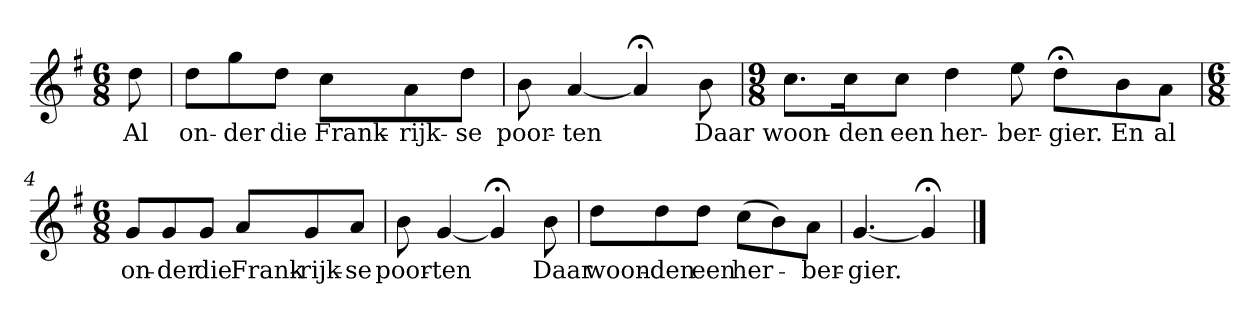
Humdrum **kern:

**kern	**text
*part1	*part1
*staff1	*staff1
*k[f#]	*
*G:	*
*M6/8	*
*MM113	*
=	=
8dd	Al
=1	=1
8ddL	on-
8gg	-der
8ddJ	die
8ccL	Frank-
8a	-rijk-
8ddJ	-se
=2	=2
8b	poor-
[4a	-ten
4a;<]	.
8b	Daar
=3	=3
*M9/8	*
8.ccL	woon-
16ccK	-den
8ccJ	een
4dd	her-
8ee	-ber-
8dd;<L	-gier.
8b	En
8aJ	al
=4	=4
*M6/8	*
8gL	on-
8g	-der
8gJ	die
8aL	Frank-
8g	-rijk-
8aJ	-se
=5	=5
8b	poor-
[4g	-ten
4g;<]	.
8b	Daar
=6	=6
8ddL	woon-
8dd	-den
8ddJ	een
(8ccL	her-
8b)	.
8aJ	-ber-
=7	=7
[4.g	-gier.
4g;<]	.
==	==
*-	*-
